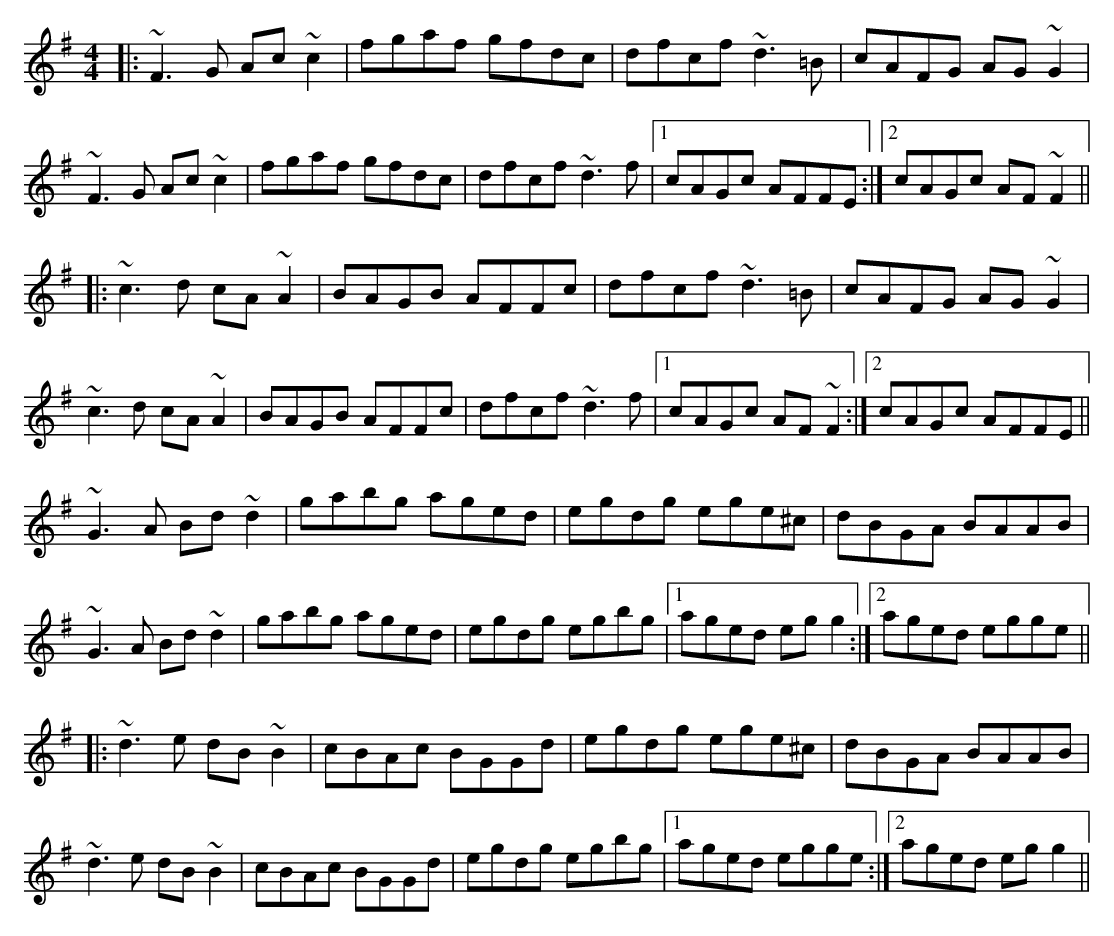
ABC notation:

X:1
M:4/4
K:G
|:~F3G Ac~c2|fgaf gfdc|dfcf ~d3=B|cAFG AG~G2|
~F3G Ac~c2|fgaf gfdc|dfcf ~d3f|1 cAGc AFFE:|2 cAGc AF~F2||
|:~c3d cA~A2|BAGB AFFc|dfcf ~d3=B|cAFG AG~G2|
~c3d cA~A2|BAGB AFFc|dfcf ~d3f|1 cAGc AF~F2:|2 cAGc AFFE||
~G3A Bd~d2|gabg aged|egdg ege^c|dBGA BAAB|
~G3A Bd~d2|gabg aged|egdg egbg|1 aged egg2:|2 aged egge||
|:~d3e dB~B2|cBAc BGGd|egdg ege^c|dBGA BAAB|
~d3e dB~B2|cBAc BGGd|egdg egbg|1 aged egge:|2 aged egg2||
